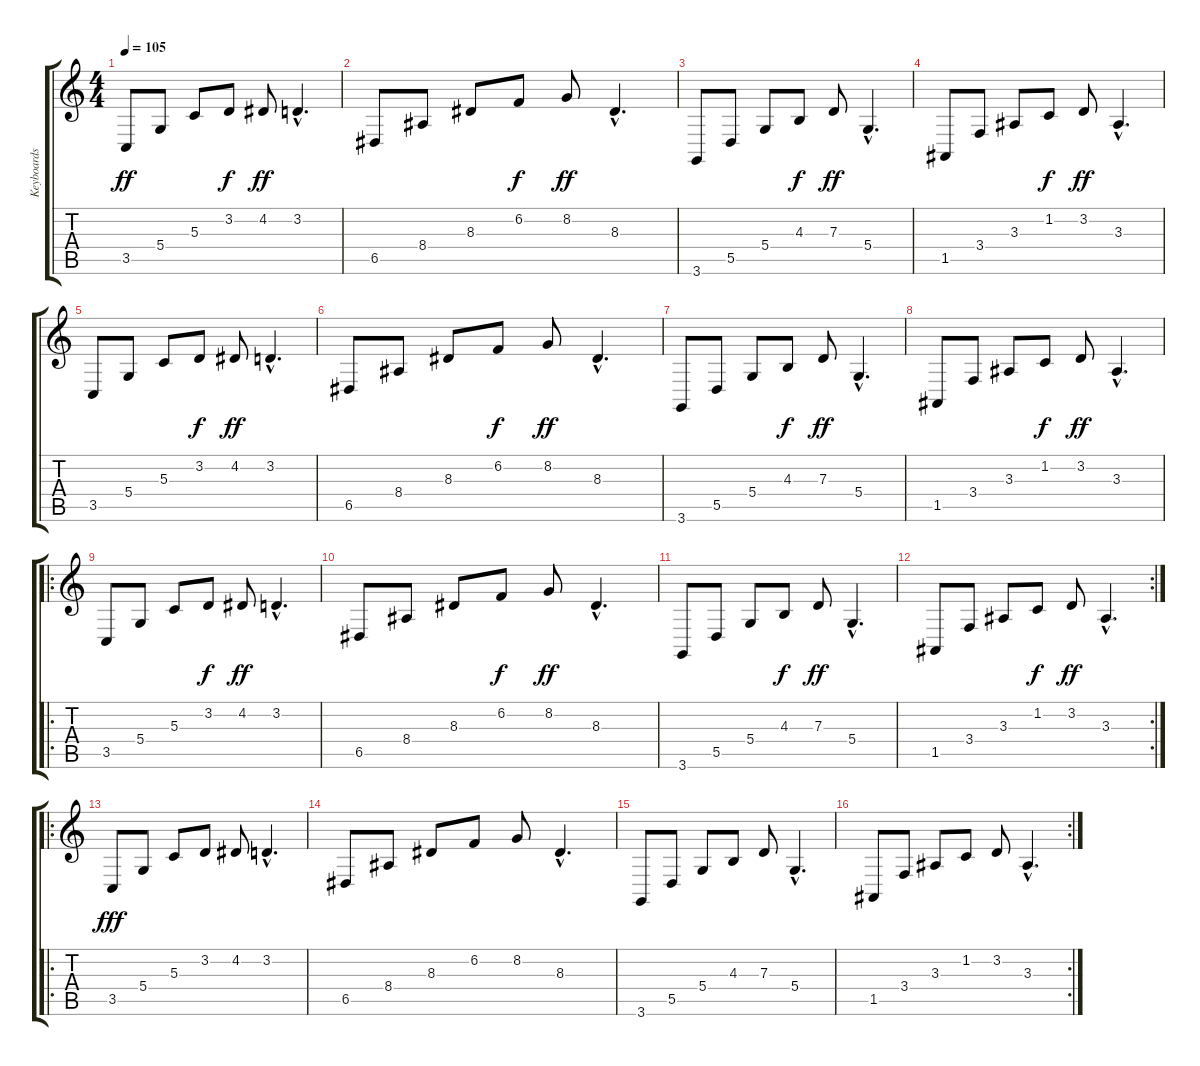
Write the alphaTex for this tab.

\track ("Keyboards " "Keyboards ") {instrument lead8bassandlead}
\staff {score tabs}
\tuning (E4 B3 G3 D3 A2 E2) {hide}
\ts (4 4)
\tempo 105
\clef g2
\ks c
3.5.8{dy ff instrument lead8bassandlead} 5.4.8 5.3.8 3.2.8{dy f} 4.2.8{dy ff} 3.2{hac}.4{d} |
6.5.8 8.4.8 8.3.8 6.2.8{dy f} 8.2.8{dy ff} 8.3{hac}.4{d} |
3.6.8 5.5.8 5.4.8 4.3.8{dy f} 7.3.8{dy ff} 5.4{hac}.4{d} |
1.5.8 3.4.8 3.3.8 1.2.8{dy f} 3.2.8{dy ff} 3.3{hac}.4{d} |
3.5.8 5.4.8 5.3.8 3.2.8{dy f} 4.2.8{dy ff} 3.2{hac}.4{d} |
6.5.8 8.4.8 8.3.8 6.2.8{dy f} 8.2.8{dy ff} 8.3{hac}.4{d} |
3.6.8 5.5.8 5.4.8 4.3.8{dy f} 7.3.8{dy ff} 5.4{hac}.4{d} |
1.5.8 3.4.8 3.3.8 1.2.8{dy f} 3.2.8{dy ff} 3.3{hac}.4{d} |
\ro
3.5.8 5.4.8 5.3.8 3.2.8{dy f} 4.2.8{dy ff} 3.2{hac}.4{d} |
6.5.8 8.4.8 8.3.8 6.2.8{dy f} 8.2.8{dy ff} 8.3{hac}.4{d} |
3.6.8 5.5.8 5.4.8 4.3.8{dy f} 7.3.8{dy ff} 5.4{hac}.4{d} |
\rc 2
1.5.8 3.4.8 3.3.8 1.2.8{dy f} 3.2.8{dy ff} 3.3{hac}.4{d} |
\ro
3.5.8{dy fff volume 16 balance 16 instrument lead2sawtooth} 5.4.8 5.3.8 3.2.8 4.2.8 3.2{hac}.4{d} |
6.5.8 8.4.8 8.3.8 6.2.8 8.2.8 8.3{hac}.4{d} |
3.6.8 5.5.8 5.4.8 4.3.8 7.3.8 5.4{hac}.4{d} |
\rc 2
1.5.8 3.4.8 3.3.8 1.2.8 3.2.8 3.3{hac}.4{d}
